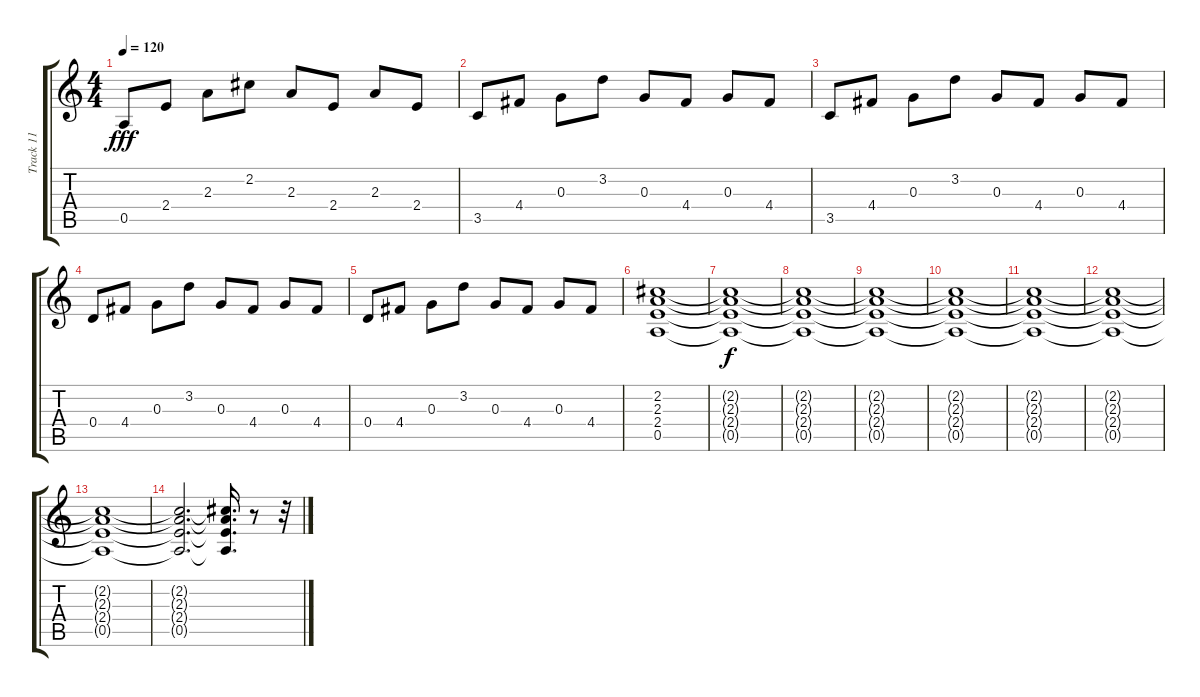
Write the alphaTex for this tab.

\track ("Track 11" "Track 11") {instrument electricguitarclean}
\staff {score tabs}
\tuning (E4 B3 G3 D3 A2 E2) {hide}
\ts (4 4)
\tempo 120
\clef g2
\ks c
0.5.8{dy fff} 2.4.8 2.3.8 2.2.8 2.3.8 2.4.8 2.3.8 2.4.8 |
3.5.8 4.4.8 0.3.8 3.2.8 0.3.8 4.4.8 0.3.8 4.4.8 |
3.5.8 4.4.8 0.3.8 3.2.8 0.3.8 4.4.8 0.3.8 4.4.8 |
0.4.8 4.4.8 0.3.8 3.2.8 0.3.8 4.4.8 0.3.8 4.4.8 |
0.4.8 4.4.8 0.3.8 3.2.8 0.3.8 4.4.8 0.3.8 4.4.8 |
(2.2 2.3 2.4 0.5).1 |
(2.2{t} 2.3{t} 2.4{t} 0.5{t}).1{dy f} |
(2.2{t} 2.3{t} 2.4{t} 0.5{t}).1 |
(2.2{t} 2.3{t} 2.4{t} 0.5{t}).1 |
(2.2{t} 2.3{t} 2.4{t} 0.5{t}).1 |
(2.2{t} 2.3{t} 2.4{t} 0.5{t}).1 |
(2.2{t} 2.3{t} 2.4{t} 0.5{t}).1 |
(2.2{t} 2.3{t} 2.4{t} 0.5{t}).1 |
(2.2{t} 2.3{t} 2.4{t} 0.5{t}).2{d} (2.2{t} 2.3{t} 2.4{t} 0.5{t}).16{d} r.8 r.32
